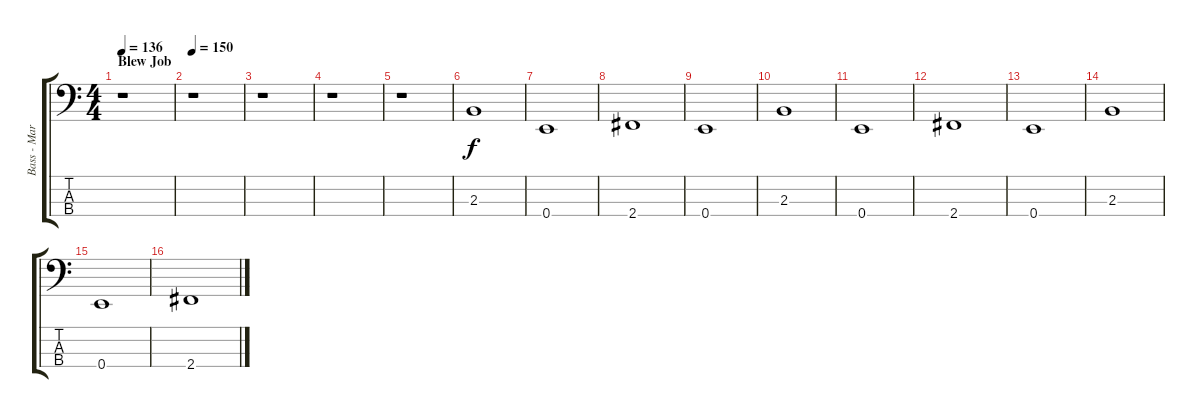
\track ("Bass - Mark Allan Hoppus" "Bass - Mar") {instrument electricbasspick}
\staff {score tabs}
\tuning (G2 D2 A1 E1) {hide}
\ts (4 4)
\section ("" "Blew Job")
\tempo 136
\clef f4
\ks c
r.1{dy f instrument electricbasspick} |
\tempo 150
r.1 |
r.1 |
r.1 |
r.1 |
2.3.1 |
0.4.1 |
2.4.1 |
0.4.1 |
2.3.1 |
0.4.1 |
2.4.1 |
0.4.1 |
2.3.1 |
0.4.1 |
2.4.1
